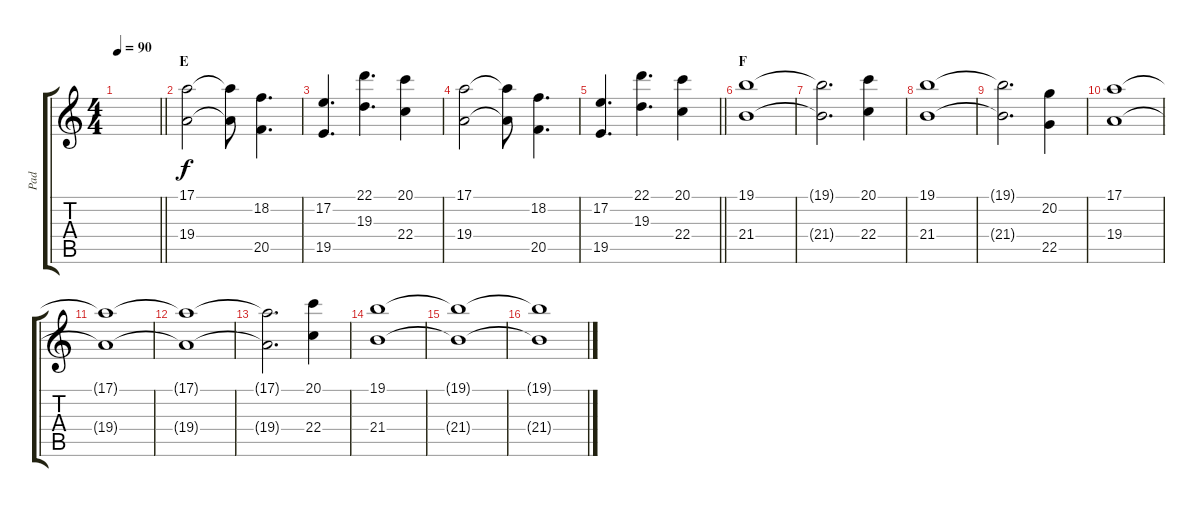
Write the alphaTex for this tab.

\track ("Pad" "Pad") {instrument pad6metallic}
\staff {score tabs}
\tuning (E4 B3 G3 D3 A2 E2) {hide}
\ts (4 4)
\tempo 90
\clef g2
\barLineRight lightlight
\ks c
|
\section ("" "E")
(17.1 19.4).2 (17.1{t} 19.4{t}).8 (18.2 20.5).4{d} |
(17.2 19.5).4{d} (22.1 19.3).4{d} (20.1 22.4).4 |
(17.1 19.4).2 (17.1{t} 19.4{t}).8 (18.2 20.5).4{d} |
\barLineRight lightlight
(17.2 19.5).4{d} (22.1 19.3).4{d} (20.1 22.4).4 |
\section ("" "F")
(19.1 21.4).1 |
(19.1{t} 21.4{t}).2{d} (20.1 22.4).4 |
(19.1 21.4).1 |
(19.1{t} 21.4{t}).2{d} (20.2 22.5).4 |
(17.1 19.4).1 |
(17.1{t} 19.4{t}).1 |
(17.1{t} 19.4{t}).1 |
(17.1{t} 19.4{t}).2{d} (20.1 22.4).4 |
(19.1 21.4).1 |
(19.1{t} 21.4{t}).1 |
(19.1{t} 21.4{t}).1
